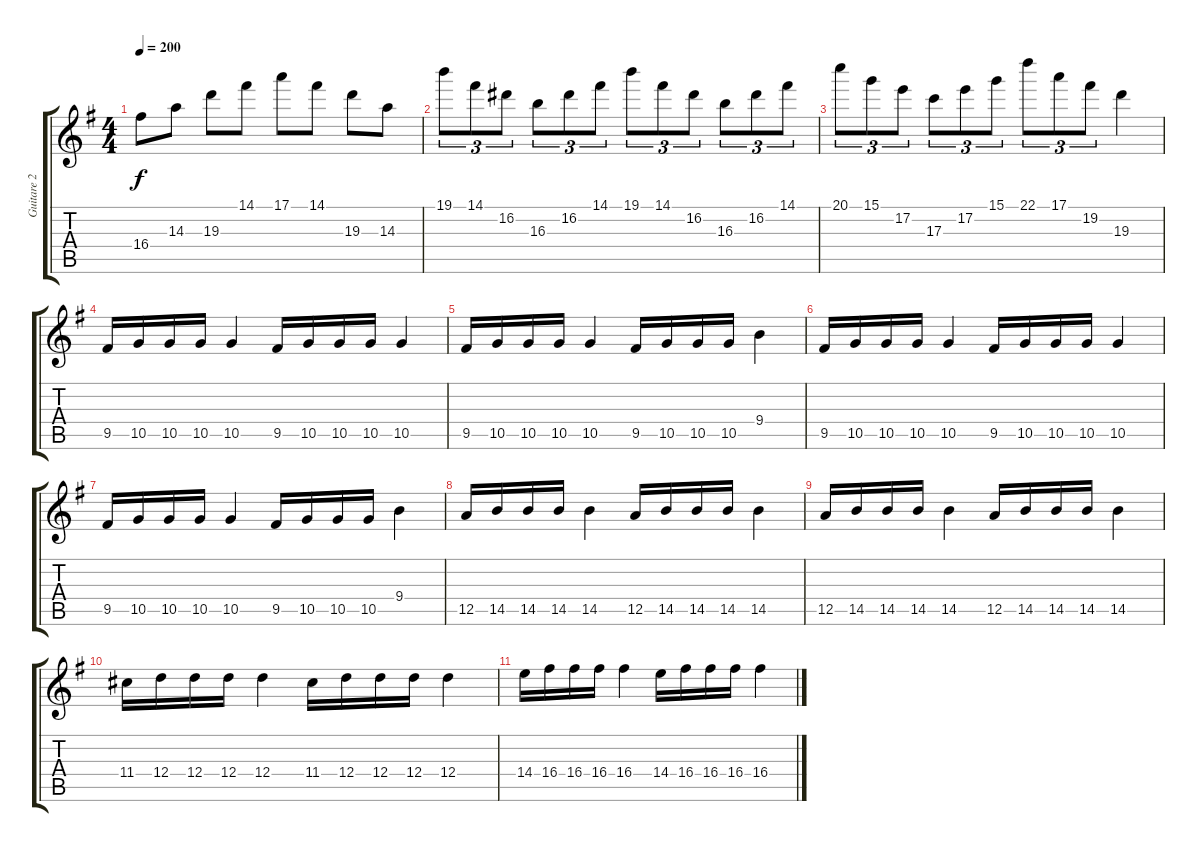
\track ("Guitare 2" "Guitare 2") {instrument electricguitarjazz}
\staff {score tabs}
\tuning (E4 B3 G3 D3 A2 E2) {hide}
\ts (4 4)
\tempo 200
\clef g2
\ks g
16.4.8{dy f} 14.3.8 19.3.8 14.1.8 17.1.8 14.1.8 19.3.8 14.3.8 |
19.1.8{tu (3 2)} 14.1.8{tu (3 2)} 16.2.8{tu (3 2)} 16.3.8{tu (3 2)} 16.2.8{tu (3 2)} 14.1.8{tu (3 2)} 19.1.8{tu (3 2)} 14.1.8{tu (3 2)} 16.2.8{tu (3 2)} 16.3.8{tu (3 2)} 16.2.8{tu (3 2)} 14.1.8{tu (3 2)} |
20.1.8{tu (3 2)} 15.1.8{tu (3 2)} 17.2.8{tu (3 2)} 17.3.8{tu (3 2)} 17.2.8{tu (3 2)} 15.1.8{tu (3 2)} 22.1.8{tu (3 2)} 17.1.8{tu (3 2)} 19.2.8{tu (3 2)} 19.3.4 |
9.5.16 10.5.16 10.5.16 10.5.16 10.5.4 9.5.16 10.5.16 10.5.16 10.5.16 10.5.4 |
9.5.16 10.5.16 10.5.16 10.5.16 10.5.4 9.5.16 10.5.16 10.5.16 10.5.16 9.4.4 |
9.5.16 10.5.16 10.5.16 10.5.16 10.5.4 9.5.16 10.5.16 10.5.16 10.5.16 10.5.4 |
9.5.16 10.5.16 10.5.16 10.5.16 10.5.4 9.5.16 10.5.16 10.5.16 10.5.16 9.4.4 |
12.5.16 14.5.16 14.5.16 14.5.16 14.5.4 12.5.16 14.5.16 14.5.16 14.5.16 14.5.4 |
12.5.16 14.5.16 14.5.16 14.5.16 14.5.4 12.5.16 14.5.16 14.5.16 14.5.16 14.5.4 |
11.4.16 12.4.16 12.4.16 12.4.16 12.4.4 11.4.16 12.4.16 12.4.16 12.4.16 12.4.4 |
14.4.16 16.4.16 16.4.16 16.4.16 16.4.4 14.4.16 16.4.16 16.4.16 16.4.16 16.4.4
